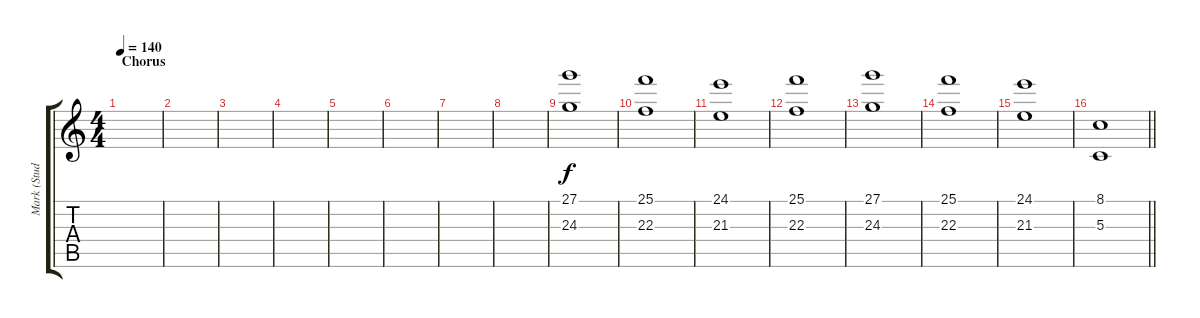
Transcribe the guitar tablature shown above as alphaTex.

\track ("Mark (Studio Keyboard" "Mark (Stud") {instrument voiceoohs}
\staff {score tabs}
\tuning (E4 B3 G3 D3 A2 E2) {hide}
\ts (4 4)
\section ("" "Chorus")
\tempo 140
\clef g2
\ks c
|
|
|
|
|
|
|
|
(27.1 24.3).1 |
(25.1 22.3).1 |
(24.1 21.3).1 |
(25.1 22.3).1 |
(27.1 24.3).1 |
(25.1 22.3).1 |
(24.1 21.3).1 |
\barLineRight lightlight
(8.1 5.3).1
